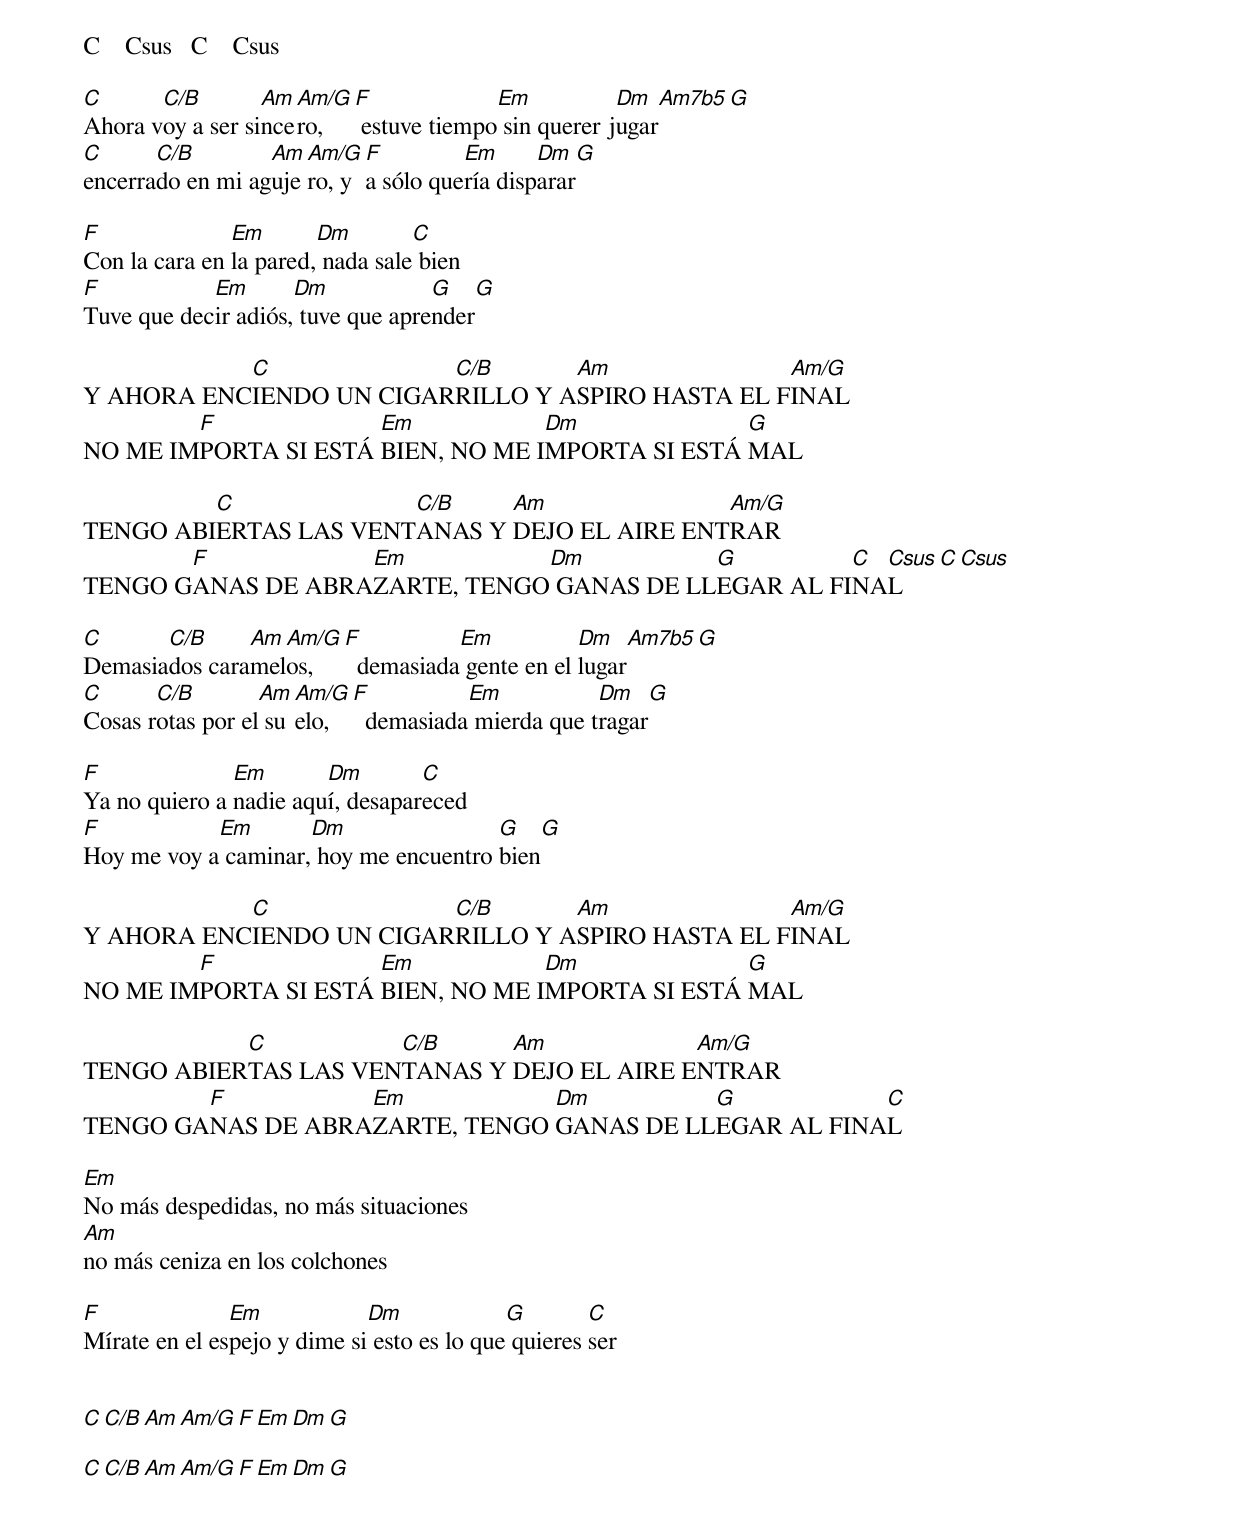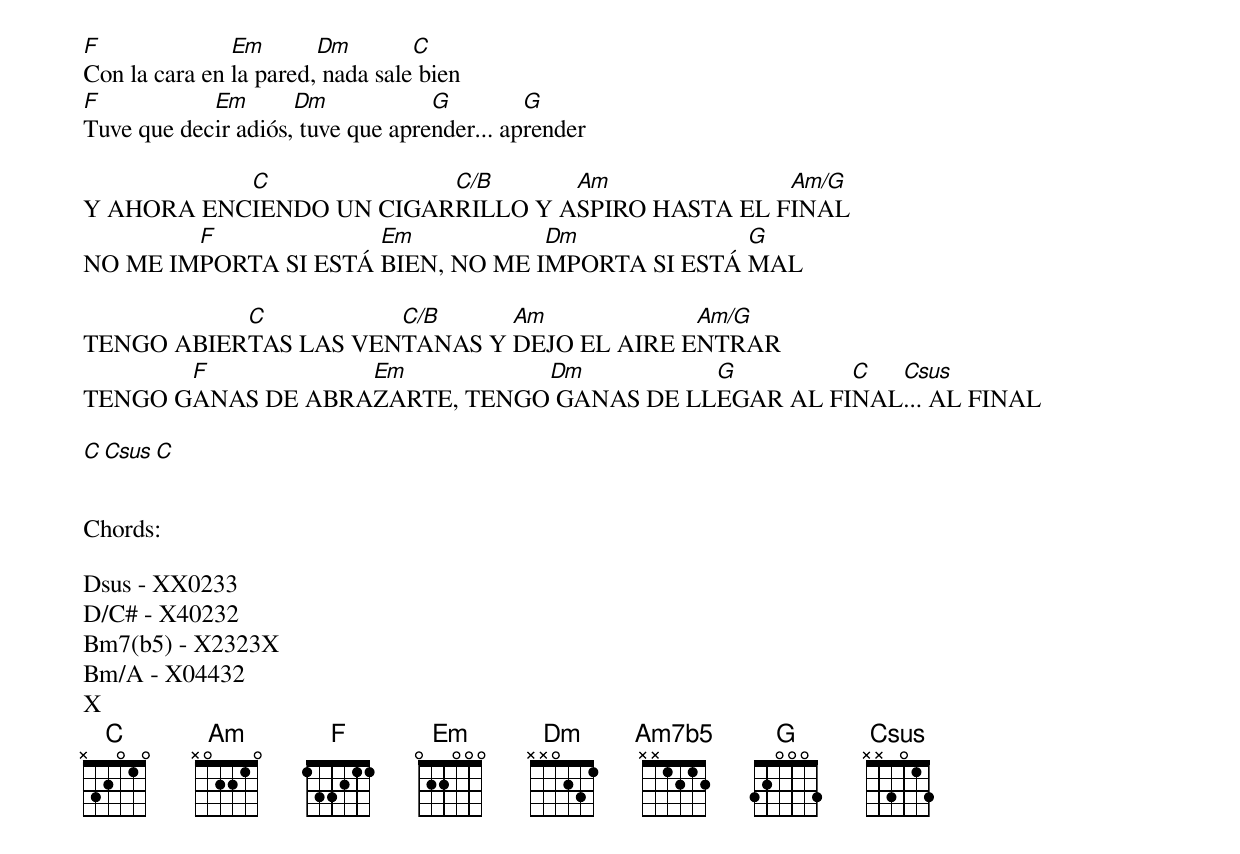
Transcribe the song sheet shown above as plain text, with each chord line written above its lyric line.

C    Csus   C    Csus

C      C/B        Am Am/G F             Em           Dm   Am7b5 G
Ahora voy a ser sincero,   estuve tiempo sin querer jugar
C      C/B        Am Am/G F         Em      Dm   G
encerrado en mi agujero, ya sólo quería disparar

F              Em       Dm        C
Con la cara en la pared, nada sale bien
F           Em       Dm            G   G
Tuve que decir adiós, tuve que aprender

           C             C/B      Am              Am/G
Y AHORA ENCIENDO UN CIGARRILLO Y ASPIRO HASTA EL FINAL
        F             Em           Dm             G
NO ME IMPORTA SI ESTÁ BIEN, NO ME IMPORTA SI ESTÁ MAL

         C             C/B    Am              Am/G
TENGO ABIERTAS LAS VENTANAS Y DEJO EL AIRE ENTRAR
       F           Em          Dm          G         C Csus C Csus
TENGO GANAS DE ABRAZARTE, TENGO GANAS DE LLEGAR AL FINAL

C      C/B     Am Am/G F          Em           Dm   Am7b5 G
Demasiados caramelos,    demasiada gente en el lugar
C      C/B        Am Am/G F          Em           Dm   G
Cosas rotas por el suelo,   demasiada mierda que tragar

F              Em       Dm        C
Ya no quiero a nadie aquí, desapareced
F           Em       Dm                G   G
Hoy me voy a caminar, hoy me encuentro bien

           C             C/B      Am              Am/G
Y AHORA ENCIENDO UN CIGARRILLO Y ASPIRO HASTA EL FINAL
        F             Em           Dm             G
NO ME IMPORTA SI ESTÁ BIEN, NO ME IMPORTA SI ESTÁ MAL

           C          C/B     Am            Am/G
TENGO ABIERTAS LAS VENTANAS Y DEJO EL AIRE ENTRAR
        F          Em           Dm         G           C
TENGO GANAS DE ABRAZARTE, TENGO GANAS DE LLEGAR AL FINAL

Em
No más despedidas, no más situaciones
Am
no más ceniza en los colchones

F              Em            Dm             G        C
Mírate en el espejo y dime si esto es lo que quieres ser


C     C/B      Am      Am/G     F       Em       Dm        G

C     C/B      Am      Am/G     F       Em       Dm        G


F              Em       Dm        C
Con la cara en la pared, nada sale bien
F           Em       Dm            G         G
Tuve que decir adiós, tuve que aprender... aprender

           C             C/B      Am              Am/G
Y AHORA ENCIENDO UN CIGARRILLO Y ASPIRO HASTA EL FINAL
        F             Em           Dm             G
NO ME IMPORTA SI ESTÁ BIEN, NO ME IMPORTA SI ESTÁ MAL

           C          C/B     Am            Am/G
TENGO ABIERTAS LAS VENTANAS Y DEJO EL AIRE ENTRAR
       F           Em          Dm          G         C  Csus
TENGO GANAS DE ABRAZARTE, TENGO GANAS DE LLEGAR AL FINAL... AL FINAL

C  Csus   C


Chords:

Dsus - XX0233
D/C# - X40232
Bm7(b5) - X2323X
Bm/A - X04432
X
